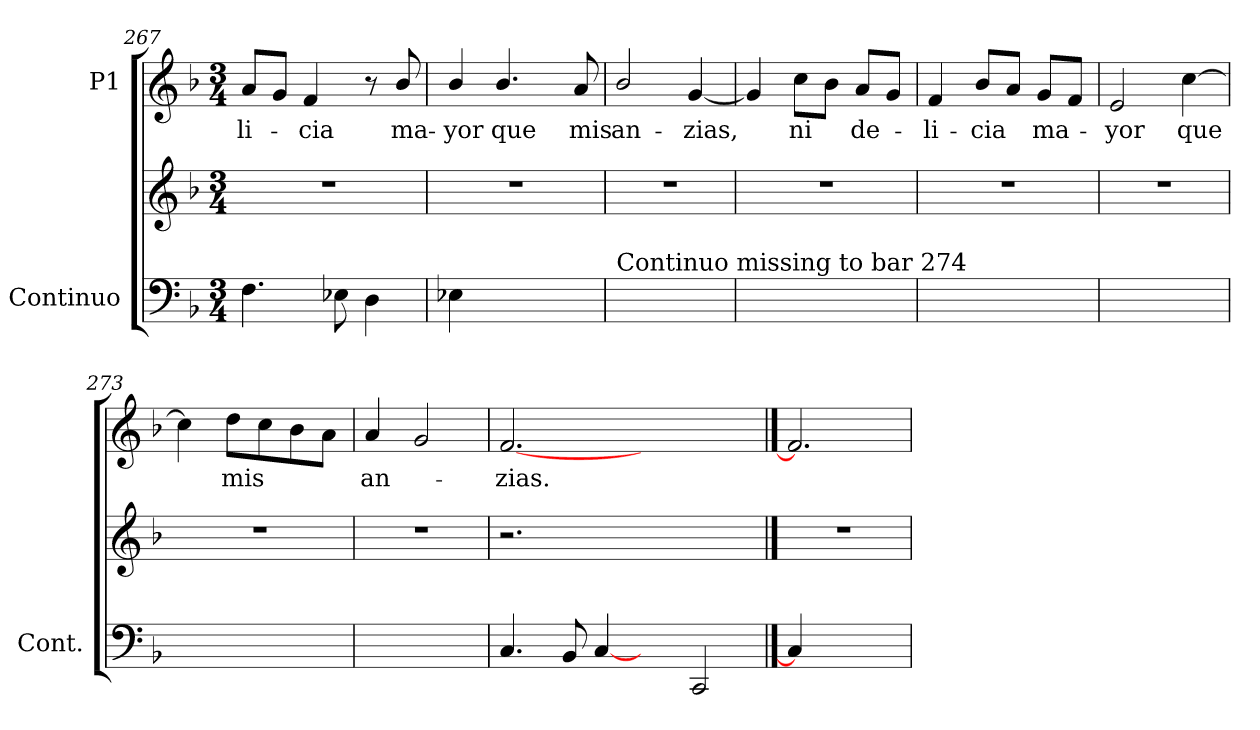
**kern	**kern	**kern	**text
*part2	*part2	*part1	*part1
*staff3	*staff2	*staff1	*staff1
*I"Continuo	*	*I"P1	*
*I'Cont.	*	*	*
*clefF4	*clefG2	*clefG2	*
*k[b-]	*k[b-]	*k[b-]	*
*F:	*F:	*F:	*
*M3/4	*M3/4	*M3/4	*
=267	=267	=267	=267
!	!LO:N:vis=1	!	!
!	!	!	!LO:LY:b:color=#000000
4.Fi\	2.r	8ai/L	-li-
.	.	8gi/J	.
!	!	!	!LO:LY:b:color=#000000
.	.	4fi/	-cia
8E-Xi\	.	.	.
4Di\	.	8r	.
!	!	!	!LO:LY:b:color=#000000
.	.	8b-i/	ma-
=268	=268	=268	=268
!	!LO:N:vis=1	!	!
!	!	!	!LO:LY:b:color=#000000
4E-Xi\	2.r	4b-i/	-yor
!	!	!	!LO:LY:b:color=#000000
4ryy	.	4.b-i/	que
4ryy	.	.	.
!	!	!	!LO:LY:b:color=#000000
.	.	8ai/	mis
!!LO:LB:g=z
=269	=269	=269	=269
!LO:N:vis=1	!LO:N:vis=1	!	!
!LO:TX:a:t=Continuo missing to bar 274	!	!	!
!	!	!	!LO:LY:b:color=#000000
2.ryy	2.r	2b-i/	an-
!	!	!	!LO:LY:b:color=#000000
.	.	[4gi/	-zias,
=270	=270	=270	=270
!LO:N:vis=1	!LO:N:vis=1	!	!
2.ryy	2.r	4gi/]	.
!	!	!	!LO:LY:b:color=#000000
.	.	8cci\L	ni
.	.	8b-i\J	.
!	!	!	!LO:LY:b:color=#000000
.	.	8ai/L	de-
.	.	8gi/J	.
=271	=271	=271	=271
!LO:N:vis=1	!LO:N:vis=1	!	!
!	!	!	!LO:LY:b:color=#000000
2.ryy	2.r	4fi/	-li-
!	!	!	!LO:LY:b:color=#000000
.	.	8b-i/L	-cia
.	.	8ai/J	.
!	!	!	!LO:LY:b:color=#000000
.	.	8gi/L	ma-
.	.	8fi/J	.
=272	=272	=272	=272
!LO:N:vis=1	!LO:N:vis=1	!	!
!	!	!	!LO:LY:b:color=#000000
2.ryy	2.r	2ei/	-yor
!	!	!	!LO:LY:b:color=#000000
.	.	[4cci\	que
=273	=273	=273	=273
!LO:N:vis=1	!LO:N:vis=1	!	!
2.ryy	2.r	4cci\]	.
!	!	!	!LO:LY:b:color=#000000
.	.	8ddi\L	mis
.	.	8cci\	.
.	.	8b-i\	.
.	.	8ai\J	.
=274	=274	=274	=274
!LO:N:vis=1	!LO:N:vis=1	!	!
!	!	!	!LO:LY:b:color=#000000
2.ryy	2.r	4ai/	an-
.	.	2gi/	.
=275	=275	=275	=275
!	!	!	!LO:LY:b:color=#000000
4.Ci/	2.r	[2.fi	-zias.
8BB-i/	.	.	.
[4Ci/	.	.	.
4ryy	2.ryy	2.ryy	.
2CCi/	.	.	.
==276	==276	==276	==276
4Ci/]	2.r	2.fi]	.
2ryy	.	.	.
=	=	=	=
*-	*-	*-	*-
